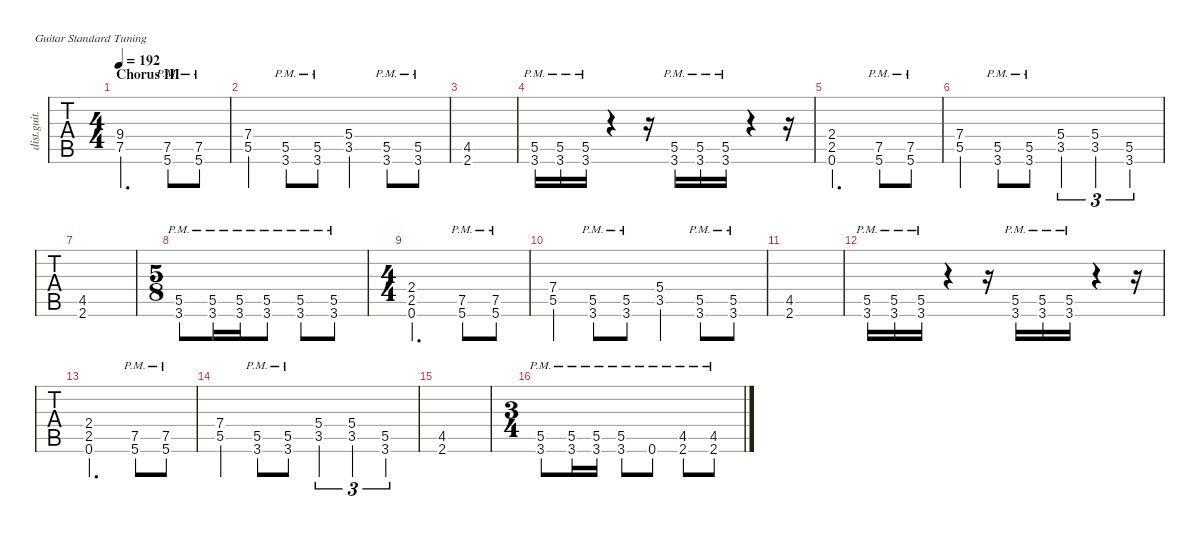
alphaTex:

\defaultSystemsLayout 4
\hideDynamics
\bracketExtendMode nobrackets
\otherSystemsTrackNameOrientation horizontal
\track ("Rhythm Guitar (Kirk)" "dist.guit.") {defaultSystemsLayout 4 multiBarRest instrument distortionguitar}
\staff {tabs}
\tuning (E4 B3 G3 D3 A2 E2)
\ts (4 4)
\beaming (8 2 2 2 2)
\section ("" "Chorus III")
\tempo 192
\clef g2
\ks c
(7.5 9.4).2{d dy mf} (5.6{pm} 7.5{pm}).8 (5.6{pm} 7.5{pm}).8 |
(5.5{st} 7.4{st}).4 (3.6{pm} 5.5{pm}).8 (3.6{pm} 5.5{pm}).8 (3.5{st} 5.4{st}).4 (3.6{pm} 5.5{pm}).8 (3.6{pm} 5.5{pm}).8 |
(2.6{acc #} 4.5{acc #}).1 |
(3.6{pm} 5.5{pm}).16 (3.6{pm} 5.5{pm}).16 (3.6{pm} 5.5{pm}).16 r.4 r.16 (3.6{pm} 5.5{pm}).16 (3.6{pm} 5.5{pm}).16 (3.6{pm} 5.5{pm}).16 r.4 r.16 |
(2.5 2.4 0.6).2{d} (5.6{pm} 7.5{pm}).8 (5.6{pm} 7.5{pm}).8 |
(5.5{st} 7.4{st}).4 (3.6{pm} 5.5{pm}).8 (3.6{pm} 5.5{pm}).8 (3.5{st} 5.4{st}).4{tu (3 2)} (3.5{st} 5.4{st}).4{tu (3 2)} (5.5{st} 3.6{st}).4{tu (3 2)} |
(2.6{acc #} 4.5{acc #}).1 |
\ts (5 8)
\beaming (8 3 2)
(3.6{pm} 5.5{pm}).8 (3.6{pm} 5.5{pm}).16 (3.6{pm} 5.5{pm}).16 (3.6{pm} 5.5{pm}).8 (3.6{pm} 5.5{pm}).8 (3.6{pm} 5.5{pm}).8 |
\ts (4 4)
\beaming (8 2 2 2 2)
(2.5 2.4 0.6).2{d} (5.6{pm} 7.5{pm}).8 (5.6{pm} 7.5{pm}).8 |
(5.5{st} 7.4{st}).4 (3.6{pm} 5.5{pm}).8 (3.6{pm} 5.5{pm}).8 (3.5{st} 5.4{st}).4 (3.6{pm} 5.5{pm}).8 (3.6{pm} 5.5{pm}).8 |
(2.6{acc #} 4.5{acc #}).1 |
(3.6{pm} 5.5{pm}).16 (3.6{pm} 5.5{pm}).16 (3.6{pm} 5.5{pm}).16 r.4 r.16 (3.6{pm} 5.5{pm}).16 (3.6{pm} 5.5{pm}).16 (3.6{pm} 5.5{pm}).16 r.4 r.16 |
(2.5 2.4 0.6).2{d} (5.6{pm} 7.5{pm}).8 (5.6{pm} 7.5{pm}).8 |
(5.5{st} 7.4{st}).4 (3.6{pm} 5.5{pm}).8 (3.6{pm} 5.5{pm}).8 (3.5{st} 5.4{st}).4{tu (3 2)} (3.5{st} 5.4{st}).4{tu (3 2)} (5.5{st} 3.6{st}).4{tu (3 2)} |
(2.6{acc #} 4.5{acc #}).1 |
\ts (3 4)
\beaming (8 2 2 2)
(3.6{pm} 5.5{pm}).8 (3.6{pm} 5.5{pm}).16 (3.6{pm} 5.5{pm}).16 (3.6{pm} 5.5{pm}).8 0.6{pm}.8 (2.6{pm acc #} 4.5{pm acc #}).8 (2.6{pm acc #} 4.5{pm acc #}).8
